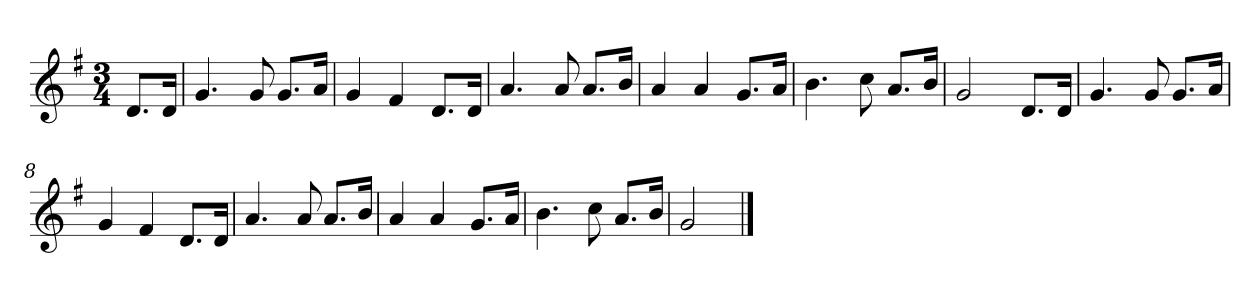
**kern
*part1
*staff1
*k[f#]
*M3/4
*MM120
=
8.dL
16dJk
=1
4.g
8g
8.gL
16aJk
=2
4g
4f#
8.dL
16dJk
=3
4.a
8a
8.aL
16bJk
=4
4a
4a
8.gL
16aJk
=5
4.b
8cc
8.aL
16bJk
=6
2g
8.dL
16dJk
=7
4.g
8g
8.gL
16aJk
=8
4g
4f#
8.dL
16dJk
=9
4.a
8a
8.aL
16bJk
=10
4a
4a
8.gL
16aJk
=11
4.b
8cc
8.aL
16bJk
=12
2g
==
*-
